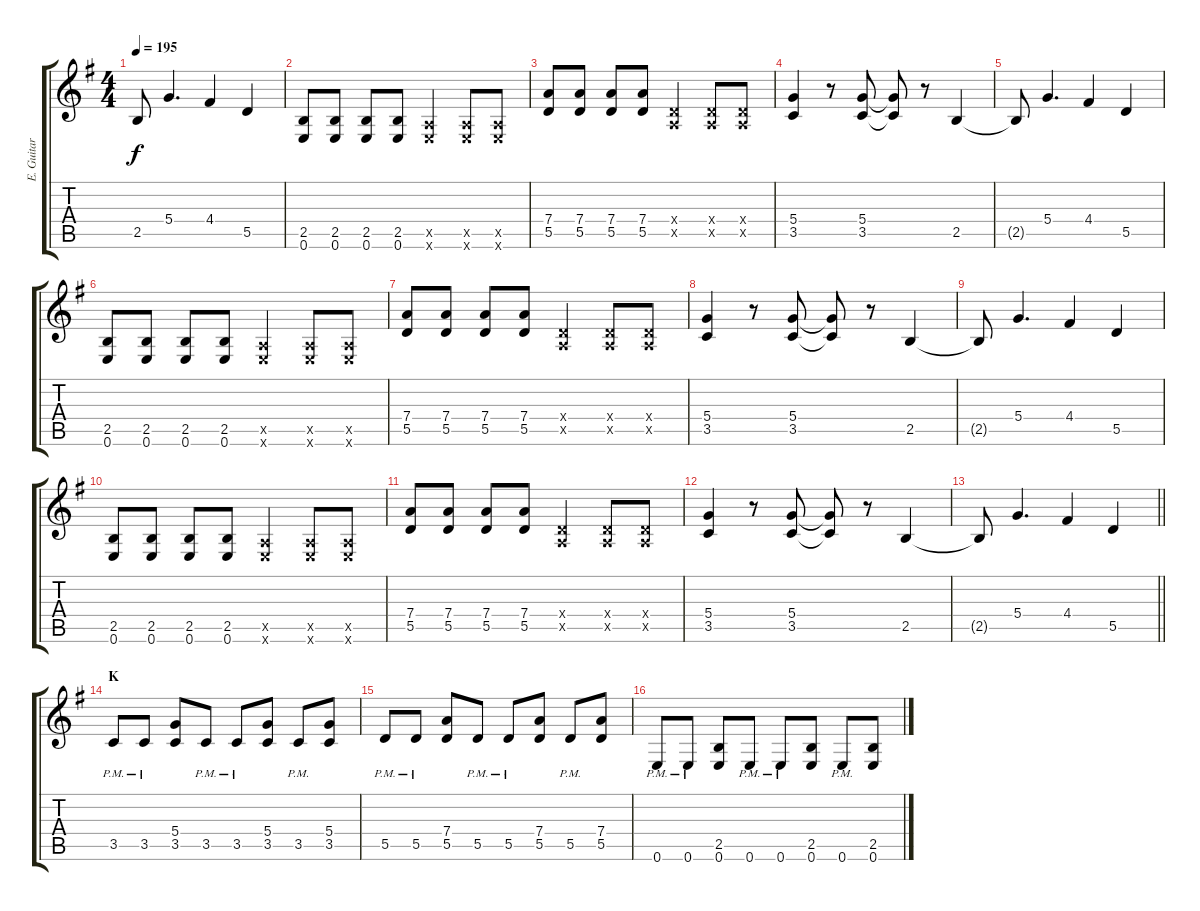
\track ("E. Guitar II" "E. Guitar ") {instrument overdrivenguitar}
\staff {score tabs}
\tuning (E4 B3 G3 D3 A2 E2) {hide}
\ts (4 4)
\tempo 195
\clef g2
\ks g
2.5{t}.8{dy f} 5.4.4{d} 4.4.4 5.5.4 |
(2.5 0.6).8 (2.5 0.6).8 (2.5 0.6).8 (2.5 0.6).8 (0.5{x} 0.6{x}).4 (0.5{x} 0.6{x}).8 (0.5{x} 0.6{x}).8 |
(7.4 5.5).8 (7.4 5.5).8 (7.4 5.5).8 (7.4 5.5).8 (0.4{x} 0.5{x}).4 (0.4{x} 0.5{x}).8 (0.4{x} 0.5{x}).8 |
(5.4 3.5).4 r.8 (5.4 3.5).8 (5.4{t} 3.5{t}).8 r.8 2.5.4 |
2.5{t}.8 5.4.4{d} 4.4.4 5.5.4 |
(2.5 0.6).8 (2.5 0.6).8 (2.5 0.6).8 (2.5 0.6).8 (0.5{x} 0.6{x}).4 (0.5{x} 0.6{x}).8 (0.5{x} 0.6{x}).8 |
(7.4 5.5).8 (7.4 5.5).8 (7.4 5.5).8 (7.4 5.5).8 (0.4{x} 0.5{x}).4 (0.4{x} 0.5{x}).8 (0.4{x} 0.5{x}).8 |
(5.4 3.5).4 r.8 (5.4 3.5).8 (5.4{t} 3.5{t}).8 r.8 2.5.4 |
2.5{t}.8 5.4.4{d} 4.4.4 5.5.4 |
(2.5 0.6).8 (2.5 0.6).8 (2.5 0.6).8 (2.5 0.6).8 (0.5{x} 0.6{x}).4 (0.5{x} 0.6{x}).8 (0.5{x} 0.6{x}).8 |
(7.4 5.5).8 (7.4 5.5).8 (7.4 5.5).8 (7.4 5.5).8 (0.4{x} 0.5{x}).4 (0.4{x} 0.5{x}).8 (0.4{x} 0.5{x}).8 |
(5.4 3.5).4 r.8 (5.4 3.5).8 (5.4{t} 3.5{t}).8 r.8 2.5.4 |
\barLineRight lightlight
2.5{t}.8 5.4.4{d} 4.4.4 5.5.4 |
\section ("" "K")
3.5{pm}.8 3.5{pm}.8 (5.4 3.5).8 3.5{pm}.8 3.5{pm}.8 (5.4 3.5).8 3.5{pm}.8 (5.4 3.5).8 |
5.5{pm}.8 5.5{pm}.8 (7.4 5.5).8 5.5{pm}.8 5.5{pm}.8 (7.4 5.5).8 5.5{pm}.8 (7.4 5.5).8 |
0.6{pm}.8 0.6{pm}.8 (2.5 0.6).8 0.6{pm}.8 0.6{pm}.8 (2.5 0.6).8 0.6{pm}.8 (2.5 0.6).8
